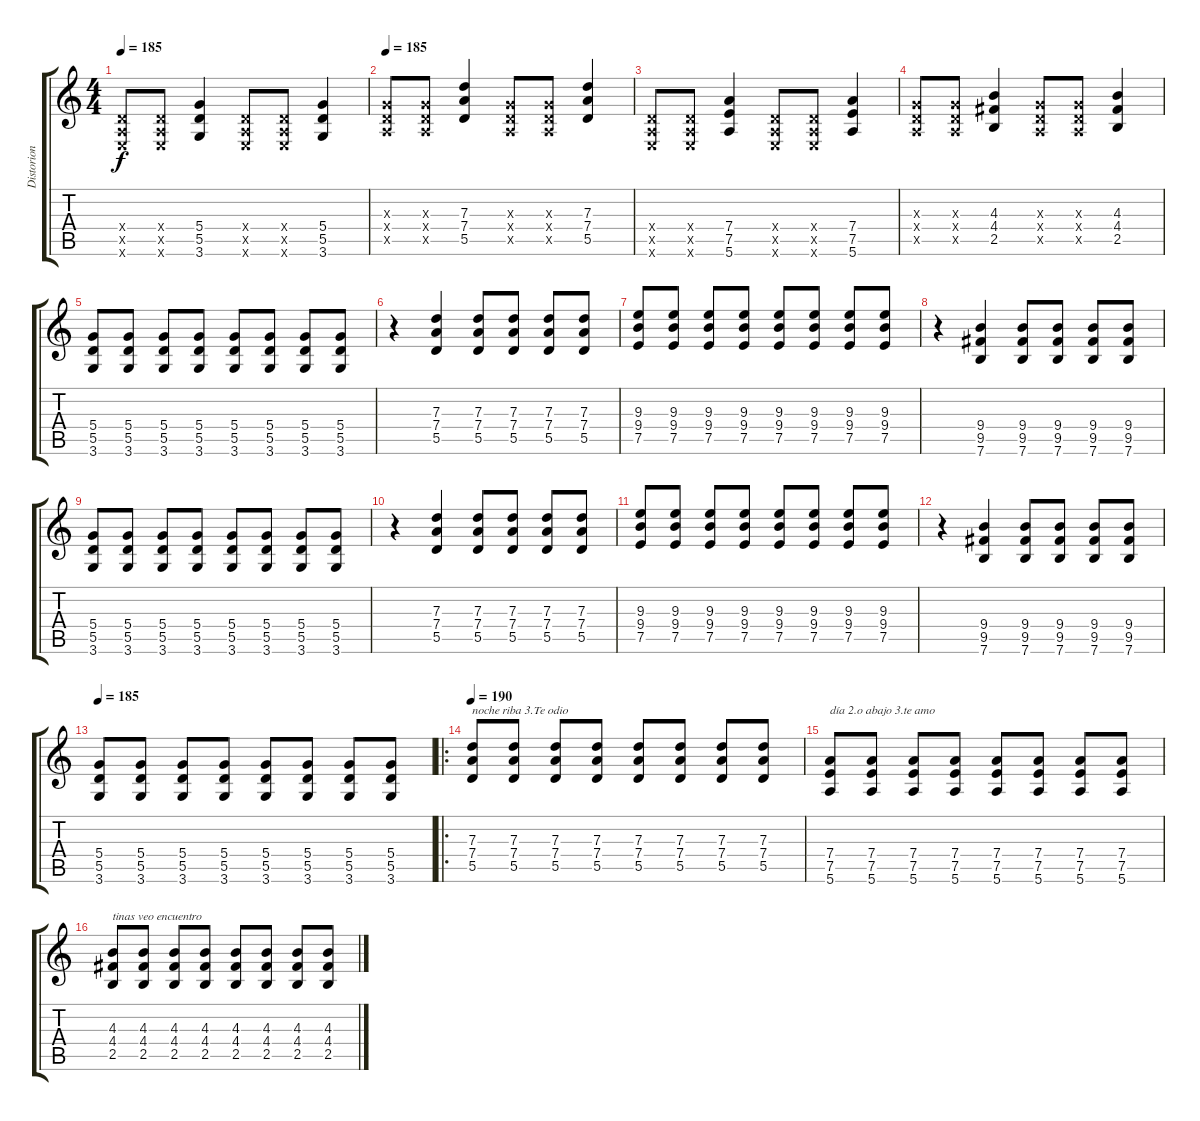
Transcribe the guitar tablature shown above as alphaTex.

\track ("Distorion Guita" "Distorion ") {instrument distortionguitar}
\staff {score tabs}
\tuning (E4 B3 G3 D3 A2 E2) {hide}
\ts (4 4)
\tempo 185
\clef g2
\ks c
(0.4{x} 0.5{x} 0.6{x}).8{dy f} (0.4{x} 0.5{x} 0.6{x}).8 (5.4 5.5 3.6).4 (0.4{x} 0.5{x} 0.6{x}).8 (0.4{x} 0.5{x} 0.6{x}).8 (5.4 5.5 3.6).4 |
\tempo 185
(0.3{x} 0.4{x} 0.5{x}).8 (0.3{x} 0.4{x} 0.5{x}).8 (7.3 7.4 5.5).4 (0.3{x} 0.4{x} 0.5{x}).8 (0.3{x} 0.4{x} 0.5{x}).8 (7.3 7.4 5.5).4 |
(0.4{x} 0.5{x} 0.6{x}).8 (0.4{x} 0.5{x} 0.6{x}).8 (7.4 7.5 5.6).4 (0.4{x} 0.5{x} 0.6{x}).8 (0.4{x} 0.5{x} 0.6{x}).8 (7.4 7.5 5.6).4 |
(0.3{x} 0.4{x} 0.5{x}).8 (0.3{x} 0.4{x} 0.5{x}).8 (4.3 4.4 2.5).4 (0.3{x} 0.4{x} 0.5{x}).8 (0.3{x} 0.4{x} 0.5{x}).8 (4.3 4.4 2.5).4 |
(5.4 5.5 3.6).8 (5.4 5.5 3.6).8 (5.4 5.5 3.6).8 (5.4 5.5 3.6).8 (5.4 5.5 3.6).8 (5.4 5.5 3.6).8 (5.4 5.5 3.6).8 (5.4 5.5 3.6).8 |
r.4 (7.3 7.4 5.5).4 (7.3 7.4 5.5).8 (7.3 7.4 5.5).8 (7.3 7.4 5.5).8 (7.3 7.4 5.5).8 |
(9.3 9.4 7.5).8 (9.3 9.4 7.5).8 (9.3 9.4 7.5).8 (9.3 9.4 7.5).8 (9.3 9.4 7.5).8 (9.3 9.4 7.5).8 (9.3 9.4 7.5).8 (9.3 9.4 7.5).8 |
r.4 (9.4 9.5 7.6).4 (9.4 9.5 7.6).8 (9.4 9.5 7.6).8 (9.4 9.5 7.6).8 (9.4 9.5 7.6).8 |
(5.4 5.5 3.6).8 (5.4 5.5 3.6).8 (5.4 5.5 3.6).8 (5.4 5.5 3.6).8 (5.4 5.5 3.6).8 (5.4 5.5 3.6).8 (5.4 5.5 3.6).8 (5.4 5.5 3.6).8 |
r.4 (7.3 7.4 5.5).4 (7.3 7.4 5.5).8 (7.3 7.4 5.5).8 (7.3 7.4 5.5).8 (7.3 7.4 5.5).8 |
(9.3 9.4 7.5).8 (9.3 9.4 7.5).8 (9.3 9.4 7.5).8 (9.3 9.4 7.5).8 (9.3 9.4 7.5).8 (9.3 9.4 7.5).8 (9.3 9.4 7.5).8 (9.3 9.4 7.5).8 |
r.4 (9.4 9.5 7.6).4 (9.4 9.5 7.6).8 (9.4 9.5 7.6).8 (9.4 9.5 7.6).8 (9.4 9.5 7.6).8 |
\tempo 185
(5.4 5.5 3.6).8 (5.4 5.5 3.6).8 (5.4 5.5 3.6).8 (5.4 5.5 3.6).8 (5.4 5.5 3.6).8 (5.4 5.5 3.6).8 (5.4 5.5 3.6).8 (5.4 5.5 3.6).8 |
\ro
\tempo 190
(7.3 7.4 5.5).8{txt "noche riba 3.Te odio"} (7.3 7.4 5.5).8 (7.3 7.4 5.5).8 (7.3 7.4 5.5).8 (7.3 7.4 5.5).8 (7.3 7.4 5.5).8 (7.3 7.4 5.5).8 (7.3 7.4 5.5).8 |
(7.4 7.5 5.6).8{txt "día 2.o abajo 3.te amo"} (7.4 7.5 5.6).8 (7.4 7.5 5.6).8 (7.4 7.5 5.6).8 (7.4 7.5 5.6).8 (7.4 7.5 5.6).8 (7.4 7.5 5.6).8 (7.4 7.5 5.6).8 |
(4.3 4.4 2.5).8{txt "tinas veo encuentro"} (4.3 4.4 2.5).8 (4.3 4.4 2.5).8 (4.3 4.4 2.5).8 (4.3 4.4 2.5).8 (4.3 4.4 2.5).8 (4.3 4.4 2.5).8 (4.3 4.4 2.5).8
